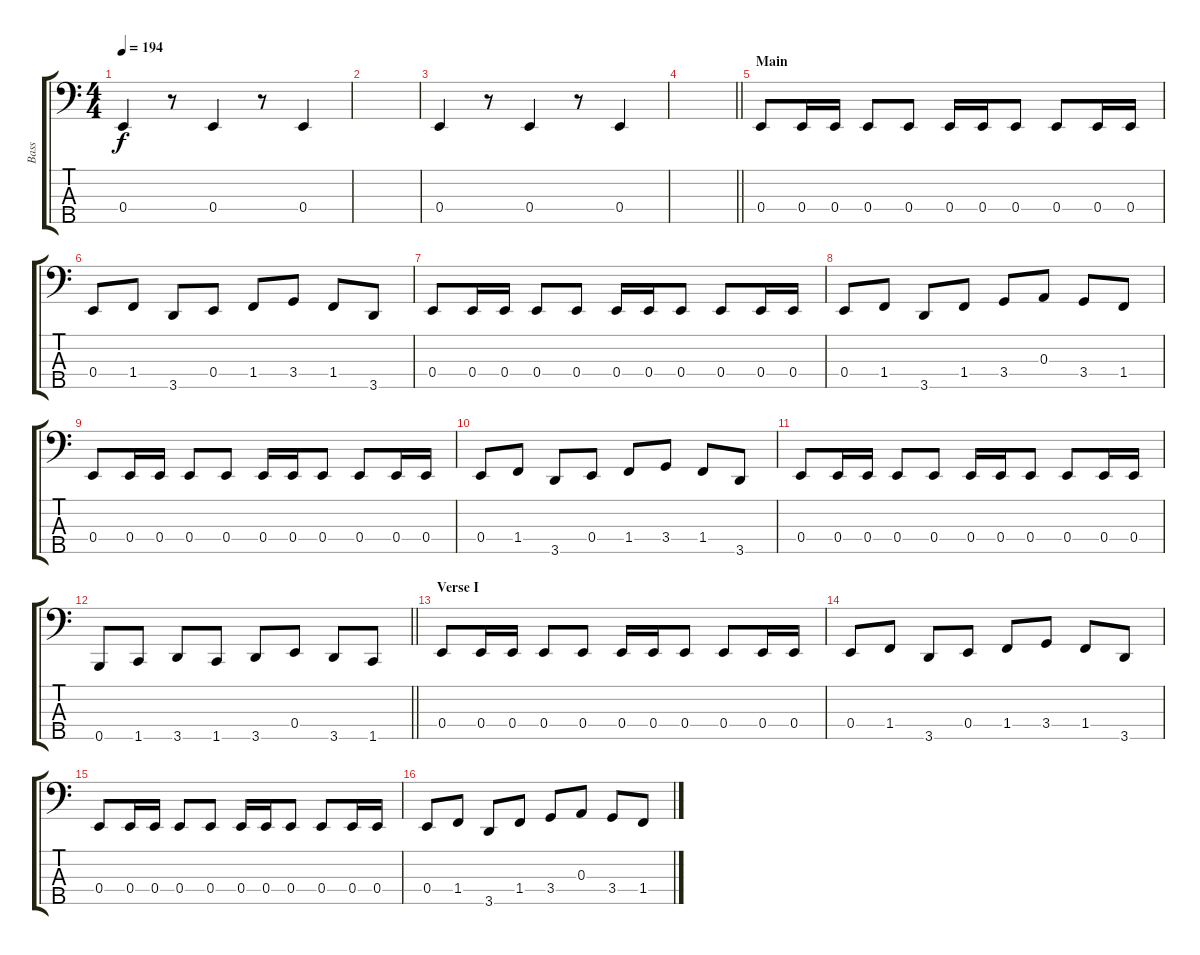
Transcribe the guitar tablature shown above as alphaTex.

\track ("Bass" "Bass") {instrument electricbassfinger}
\staff {score tabs}
\tuning (G2 D2 A1 E1 B0) {hide}
\ts (4 4)
\tempo 194
\clef f4
\ks c
0.4.4{dy f} r.8 0.4.4 r.8 0.4.4 |
|
0.4.4 r.8 0.4.4 r.8 0.4.4 |
\barLineRight lightlight
|
\section ("" "Main")
0.4.8 0.4.16 0.4.16 0.4.8 0.4.8 0.4.16 0.4.16 0.4.8 0.4.8 0.4.16 0.4.16 |
0.4.8 1.4.8 3.5.8 0.4.8 1.4.8 3.4.8 1.4.8 3.5.8 |
0.4.8 0.4.16 0.4.16 0.4.8 0.4.8 0.4.16 0.4.16 0.4.8 0.4.8 0.4.16 0.4.16 |
0.4.8 1.4.8 3.5.8 1.4.8 3.4.8 0.3.8 3.4.8 1.4.8 |
0.4.8 0.4.16 0.4.16 0.4.8 0.4.8 0.4.16 0.4.16 0.4.8 0.4.8 0.4.16 0.4.16 |
0.4.8 1.4.8 3.5.8 0.4.8 1.4.8 3.4.8 1.4.8 3.5.8 |
0.4.8 0.4.16 0.4.16 0.4.8 0.4.8 0.4.16 0.4.16 0.4.8 0.4.8 0.4.16 0.4.16 |
\barLineRight lightlight
0.5.8 1.5.8 3.5.8 1.5.8 3.5.8 0.4.8 3.5.8 1.5.8 |
\section ("" "Verse I")
0.4.8 0.4.16 0.4.16 0.4.8 0.4.8 0.4.16 0.4.16 0.4.8 0.4.8 0.4.16 0.4.16 |
0.4.8 1.4.8 3.5.8 0.4.8 1.4.8 3.4.8 1.4.8 3.5.8 |
0.4.8 0.4.16 0.4.16 0.4.8 0.4.8 0.4.16 0.4.16 0.4.8 0.4.8 0.4.16 0.4.16 |
0.4.8 1.4.8 3.5.8 1.4.8 3.4.8 0.3.8 3.4.8 1.4.8
